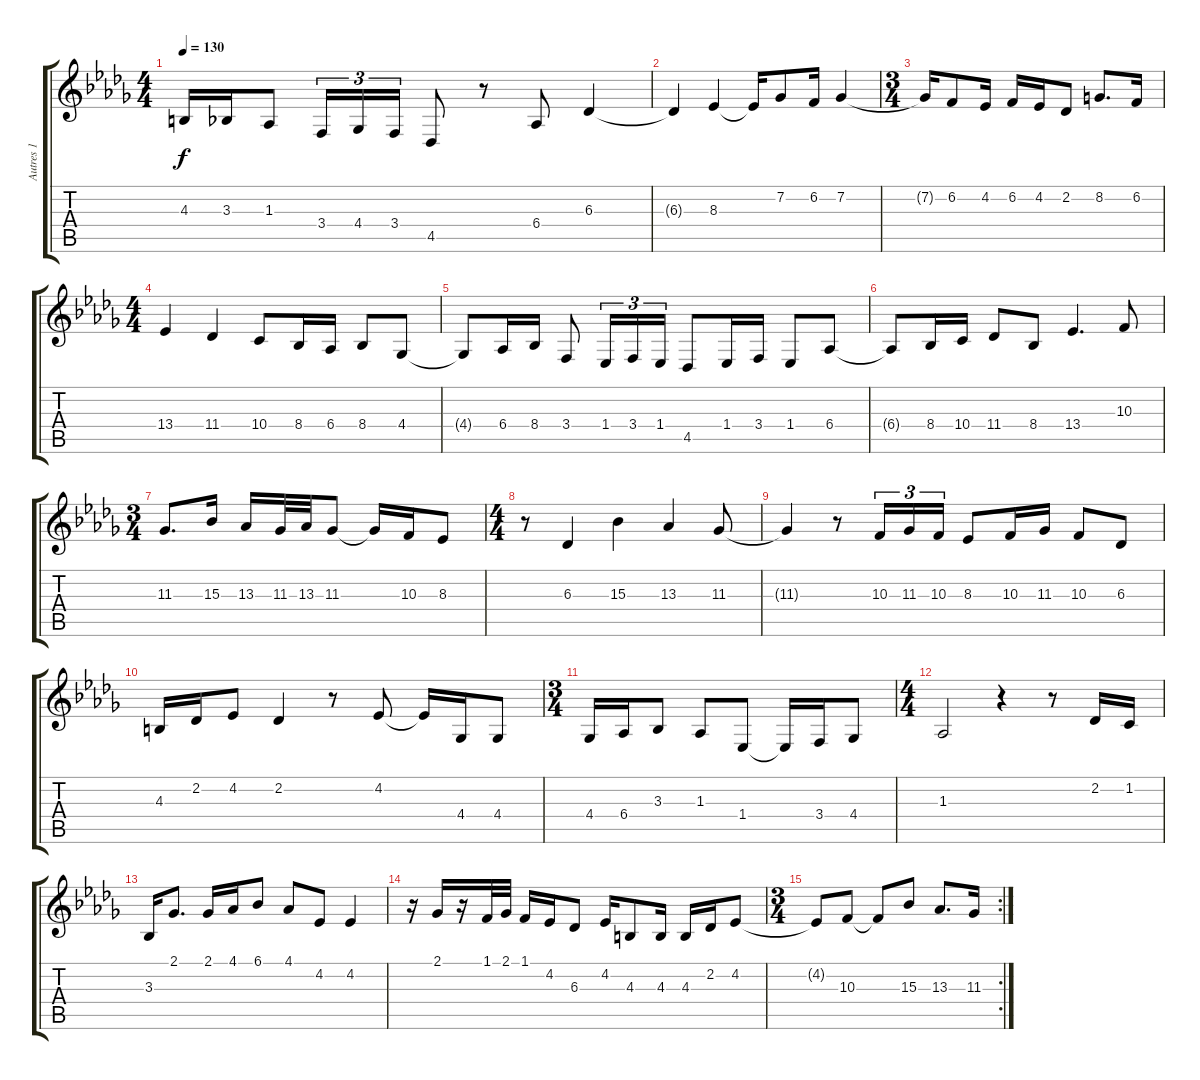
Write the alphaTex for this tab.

\track ("Autres 1" "Autres 1") {instrument marimba}
\staff {score tabs}
\tuning (E4 B3 G3 D3 A2 E2) {hide}
\ts (4 4)
\tempo 130
\clef g2
\ks db
4.3.16{dy f} 3.3.16 1.3.8 3.4.16{tu (3 2)} 4.4.16{tu (3 2)} 3.4.16{tu (3 2)} 4.5.8 r.8 6.4.8 6.3.4 |
6.3{t}.4 8.3.4 8.3{t}.16 7.2.8 6.2.16 7.2.4 |
\ts (3 4)
7.2{t}.16 6.2.8 4.2.16 6.2.16 4.2.16 2.2.8 8.2.8{d} 6.2.16 |
\ts (4 4)
13.4.4 11.4.4 10.4.8 8.4.16 6.4.16 8.4.8 4.4.8 |
4.4{t}.8 6.4.16 8.4.16 3.4.8 1.4.16{tu (3 2)} 3.4.16{tu (3 2)} 1.4.16{tu (3 2)} 4.5.8 1.4.16 3.4.16 1.4.8 6.4.8 |
6.4{t}.8 8.4.16 10.4.16 11.4.8 8.4.8 13.4.4{d} 10.3.8 |
\ts (3 4)
11.3.8{d} 15.3.16 13.3.16 11.3.32 13.3.32 11.3.8 11.3{t}.16 10.3.16 8.3.8 |
\ts (4 4)
r.8 6.3.4 15.3.4 13.3.4 11.3.8 |
11.3{t}.4 r.8 10.3.16{tu (3 2)} 11.3.16{tu (3 2)} 10.3.16{tu (3 2)} 8.3.8 10.3.16 11.3.16 10.3.8 6.3.8 |
4.3.16 2.2.16 4.2.8 2.2.4 r.8 4.2.8 4.2{t}.16 4.4.16 4.4.8 |
\ts (3 4)
4.4.16 6.4.16 3.3.8 1.3.8 1.4.8 1.4{t}.16 3.4.16 4.4.8 |
\ts (4 4)
1.3.2 r.4 r.8 2.2.16 1.2.16 |
3.3.16 2.1.8{d} 2.1.16 4.1.16 6.1.8 4.1.8 4.2.8 4.2.4 |
r.16 2.1.16 r.16 1.1.32 2.1.32 1.1.16 4.2.16 6.3.8 4.2.16 4.3.8 4.3.16 4.3.16 2.2.16 4.2.8 |
\rc 2
\ts (3 4)
4.2{t}.8 10.3.8 10.3{t}.8 15.3.8 13.3.8{d} 11.3.16
